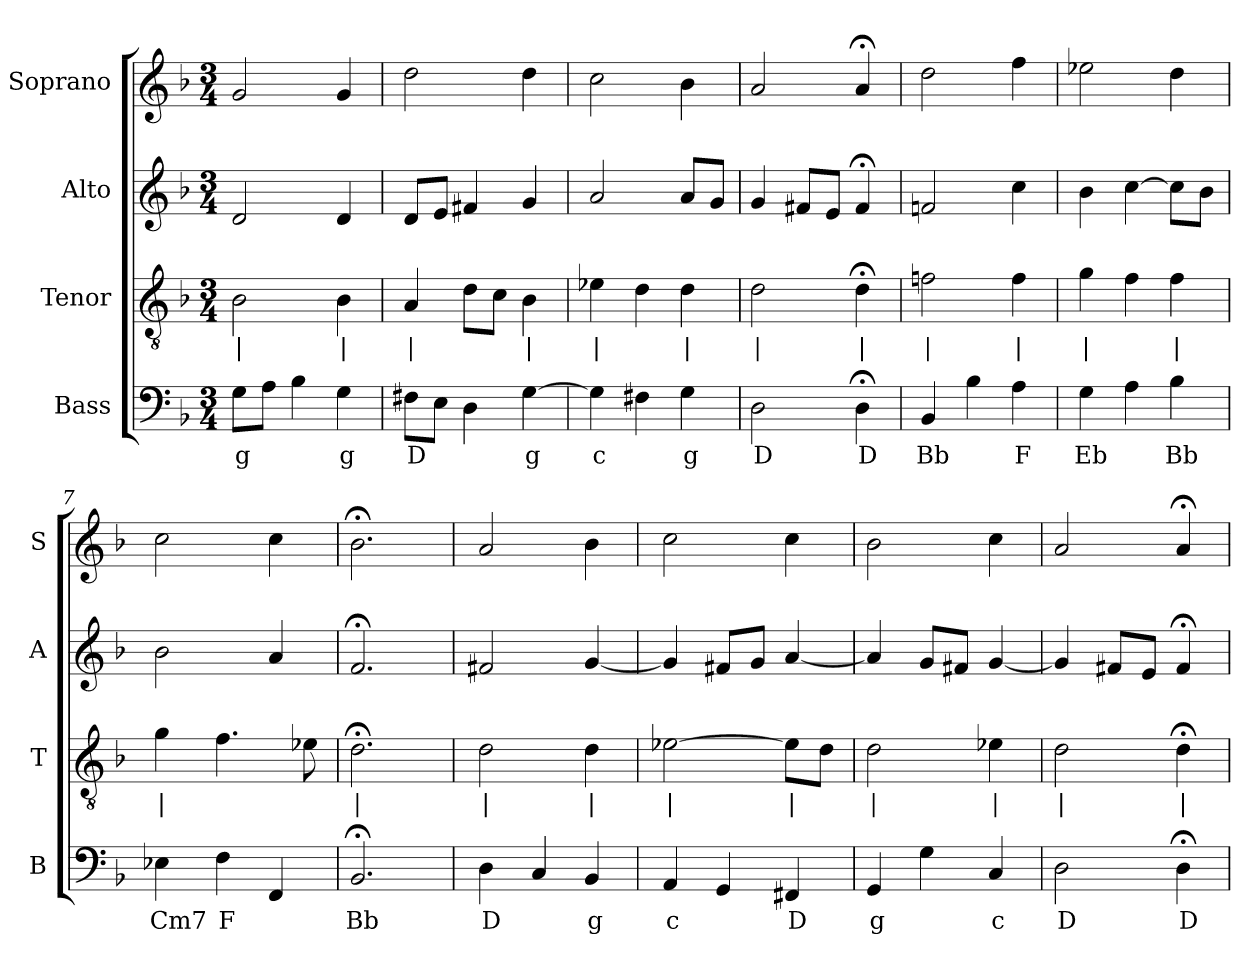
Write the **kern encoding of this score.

**kern	**text	**kern	**text	**kern	**kern
*part4	*part4	*part3	*part3	*part2	*part1
*staff4	*staff4	*staff3	*staff3	*staff2	*staff1
*I"Bass	*	*I"Tenor	*	*I"Alto	*I"Soprano
*I'B	*	*I'T	*	*I'A	*I'S
*clefF4	*	*clefGv2	*	*clefG2	*clefG2
*k[b-]	*	*k[b-]	*	*k[b-]	*k[b-]
*G:dor	*	*G:dor	*	*G:dor	*G:dor
*M3/4	*	*M3/4	*	*M3/4	*M3/4
*MM100	*	*MM100	*	*MM100	*MM100
=1	=1	=1	=1	=1	=1
8GL	g	2B-	|	2d	2g
8AJ	.	.	.	.	.
4B-	.	.	.	.	.
4G	g	4B-	|	4d	4g
=2	=2	=2	=2	=2	=2
8F#XL	D	4A	|	8dL	2dd
8EJ	.	.	.	8eJ	.
4D	.	8dL	.	4f#X	.
.	.	8cJ	.	.	.
[4G	g	4B-	|	4g	4dd
=3	=3	=3	=3	=3	=3
4G]	c	4e-X	|	2a	2cc
4F#X	.	4d	.	.	.
4G	g	4d	|	8aL	4b-
.	.	.	.	8gJ	.
=4	=4	=4	=4	=4	=4
2D	D	2d	|	4g	2a
.	.	.	.	8f#XL	.
.	.	.	.	8eJ	.
4D;<	D	4d;<	|	4f#;<	4a;<
=5	=5	=5	=5	=5	=5
4BB-	Bb	2fn	|	2fn	2dd
4B-	.	.	.	.	.
4A	F	4f	|	4cc	4ff
=6	=6	=6	=6	=6	=6
4G	Eb	4g	|	4b-	2ee-X
4A	.	4f	.	[4cc	.
4B-	Bb	4f	|	8ccL]	4dd
.	.	.	.	8b-J	.
=7	=7	=7	=7	=7	=7
4E-X	Cm7	4g	|	2b-	2cc
4F	F	4.f	.	.	.
4FF	.	.	.	4a	4cc
.	.	8e-X	.	.	.
=8	=8	=8	=8	=8	=8
2.BB-;<	Bb	2.d;<	|	2.f;<	2.b-;<
=9	=9	=9	=9	=9	=9
4D	D	2d	|	2f#X	2a
4C	.	.	.	.	.
4BB-	g	4d	|	[4g	4b-
=10	=10	=10	=10	=10	=10
4AA	c	[2e-X	|	4g]	2cc
4GG	.	.	.	8f#XL	.
.	.	.	.	8gJ	.
4FF#X	D	8e-L]	|	[4a	4cc
.	.	8dJ	.	.	.
=11	=11	=11	=11	=11	=11
4GG	g	2d	|	4a]	2b-
4G	.	.	.	8gL	.
.	.	.	.	8f#XJ	.
4C	c	4e-X	|	[4g	4cc
=12	=12	=12	=12	=12	=12
2D	D	2d	|	4g]	2a
.	.	.	.	8f#XL	.
.	.	.	.	8eJ	.
4D;<	D	4d;<	|	4f#;<	4a;<
=	=	=	=	=	=
*-	*-	*-	*-	*-	*-
